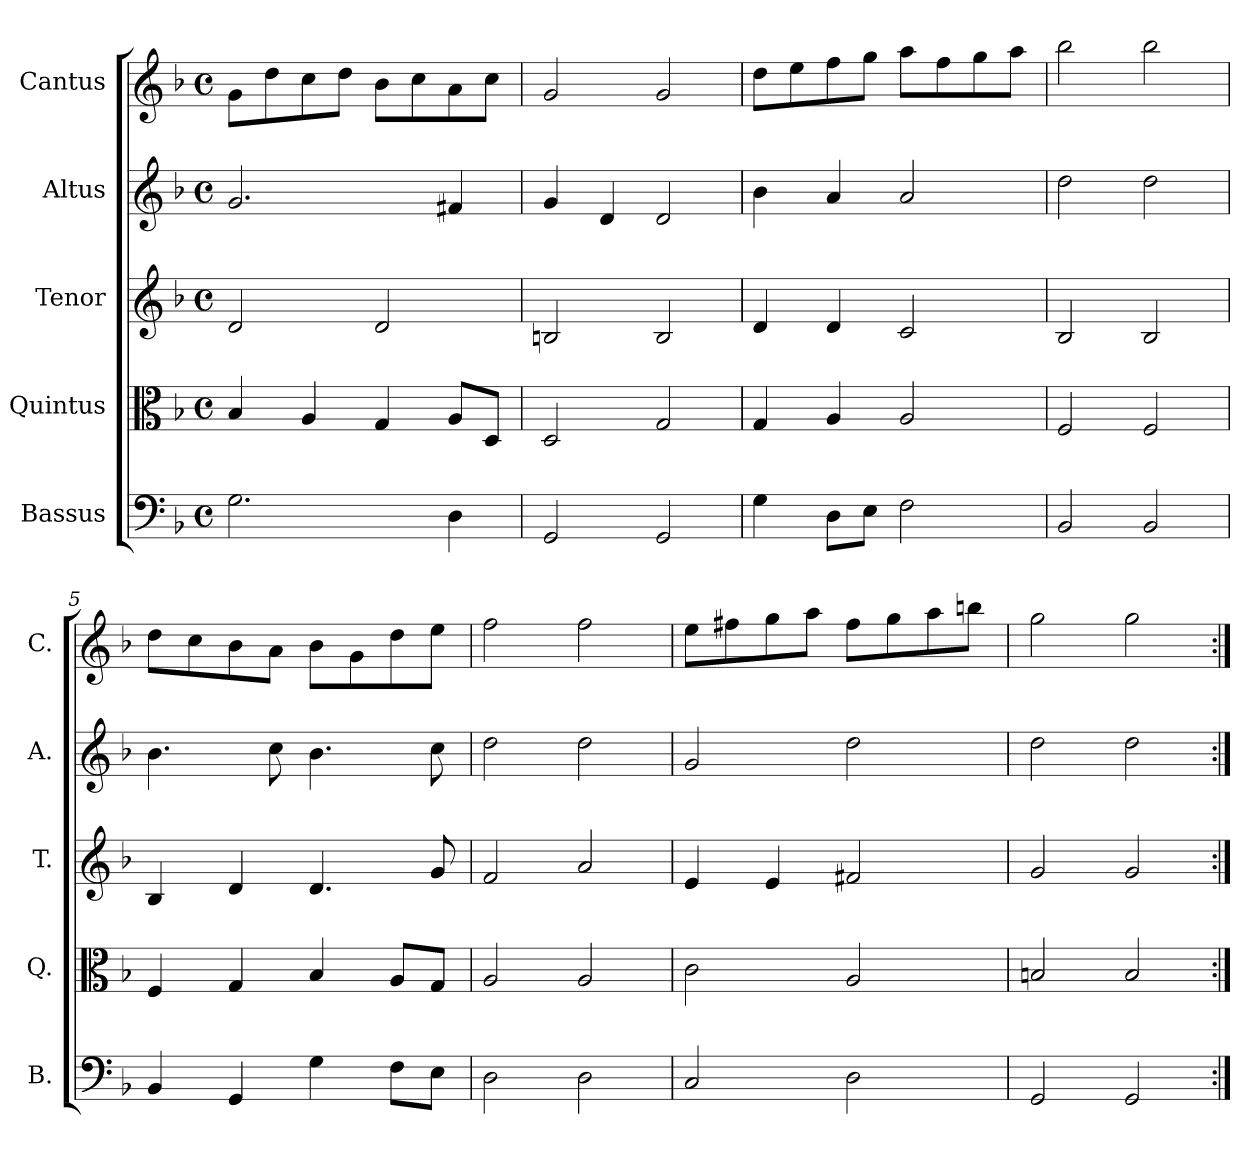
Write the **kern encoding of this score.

**kern	**kern	**kern	**kern	**kern
*part5	*part4	*part3	*part2	*part1
*staff5	*staff4	*staff3	*staff2	*staff1
*I"Bassus	*I"Quintus	*I"Tenor	*I"Altus	*I"Cantus
*I'B.	*I'Q.	*I'T.	*I'A.	*I'C.
*clefF4	*clefC3	*clefG2	*clefG2	*clefG2
*k[b-]	*k[b-]	*k[b-]	*k[b-]	*k[b-]
*F:	*F:	*F:	*F:	*F:
*M4/4	*M4/4	*M4/4	*M4/4	*M4/4
*met(c)	*met(c)	*met(c)	*met(c)	*met(c)
=1	=1	=1	=1	=1
2.G\	4B-/	2d/	2.g/	8g\L
.	.	.	.	8dd\
.	4A/	.	.	8cc\
.	.	.	.	8dd\J
.	4G/	2d/	.	8b-\L
.	.	.	.	8cc\
4D\	8A/L	.	4f#X/	8a\
.	8D/J	.	.	8cc\J
=2	=2	=2	=2	=2
2GG/	2D/	2Bn/	4g/	2g/
.	.	.	4d/	.
2GG/	2G/	2B/	2d/	2g/
=3	=3	=3	=3	=3
4G\	4G/	4d/	4b-\	8dd\L
.	.	.	.	8ee\
8D\L	4A/	4d/	4a/	8ff\
8E\J	.	.	.	8gg\J
2F\	2A/	2c/	2a/	8aa\L
.	.	.	.	8ff\
.	.	.	.	8gg\
.	.	.	.	8aa\J
=4	=4	=4	=4	=4
2BB-/	2F/	2B-/	2dd\	2bb-\
2BB-/	2F/	2B-/	2dd\	2bb-\
=5	=5	=5	=5	=5
4BB-/	4F/	4B-/	4.b-\	8dd\L
.	.	.	.	8cc\
4GG/	4G/	4d/	.	8b-\
.	.	.	8cc\	8a\J
4G\	4B-/	4.d/	4.b-\	8b-\L
.	.	.	.	8g\
8F\L	8A/L	.	.	8dd\
8E\J	8G/J	8g/	8cc\	8ee\J
=6	=6	=6	=6	=6
2D\	2A/	2f/	2dd\	2ff\
2D\	2A/	2a/	2dd\	2ff\
=7	=7	=7	=7	=7
2C/	2c\	4e/	2g/	8ee\L
.	.	.	.	8ff#X\
.	.	4e/	.	8gg\
.	.	.	.	8aa\J
2D\	2A/	2f#X/	2dd\	8ff#\L
.	.	.	.	8gg\
.	.	.	.	8aa\
.	.	.	.	8bbn\J
=8	=8	=8	=8	=8
2GG/	2Bn/	2g/	2dd\	2gg\
2GG/	2B/	2g/	2dd\	2gg\
=:|!	=:|!	=:|!	=:|!	=:|!
*-	*-	*-	*-	*-
